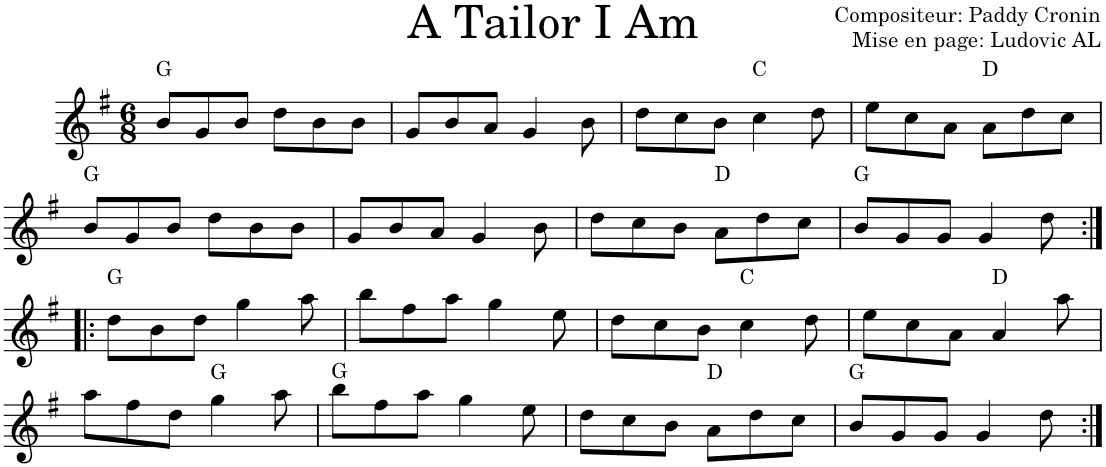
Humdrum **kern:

**kern	**harte
*part1	*part1
*staff1	*
*I"Voice	*
*I'V	*
*clefG2	*
*k[f#]	*
*M6/8	*
=1	=1
8b/L	G:maj
8g/	.
8b/J	.
8dd\L	.
8b\	.
8b\J	.
=2	=2
8g/L	.
8b/	.
8a/J	.
4g/	.
8b\	.
=3	=3
8dd\L	.
8cc\	.
8b\J	.
4cc\	C:maj
8dd\	.
=4	=4
8ee\L	.
8cc\	.
8a\J	.
8a\L	D:maj
8dd\	.
8cc\J	.
!!LO:LB:g=z
=5	=5
8b/L	G:maj
8g/	.
8b/J	.
8dd\L	.
8b\	.
8b\J	.
=6	=6
8g/L	.
8b/	.
8a/J	.
4g/	.
8b\	.
=7	=7
8dd\L	.
8cc\	.
8b\J	.
8a\L	D:maj
8dd\	.
8cc\J	.
=8	=8
8b/L	G:maj
8g/	.
8g/J	.
4g/	.
8dd\	.
!!LO:LB:g=z
=9:|!|:	=9:|!|:
8dd\L	G:maj
8b\	.
8dd\J	.
4gg\	.
8aa\	.
=10	=10
8bb\L	.
8ff#\	.
8aa\J	.
4gg\	.
8ee\	.
=11	=11
8dd\L	.
8cc\	.
8b\J	.
4cc\	C:maj
8dd\	.
=12	=12
8ee\L	.
8cc\	.
8a\J	.
4a/	D:maj
8aa\	.
!!LO:LB:g=z
=13	=13
8aa\L	.
8ff#\	.
8dd\J	.
4gg\	G:maj
8aa\	.
=14	=14
8bb\L	G:maj
8ff#\	.
8aa\J	.
4gg\	.
8ee\	.
=15	=15
8dd\L	.
8cc\	.
8b\J	.
8a\L	D:maj
8dd\	.
8cc\J	.
=16	=16
8b/L	G:maj
8g/	.
8g/J	.
4g/	.
8dd\	.
=:|!	=:|!
*-	*-
